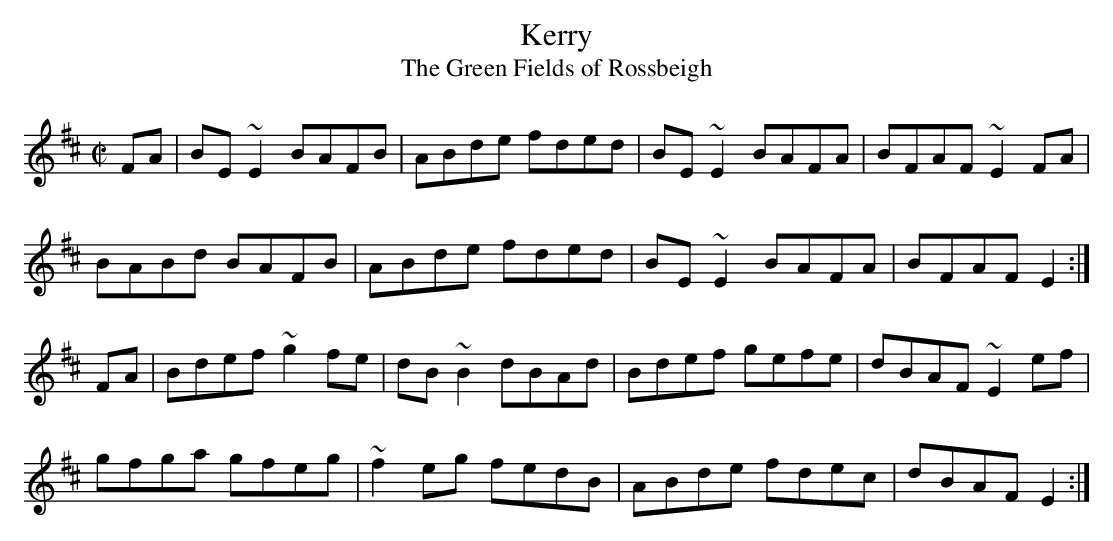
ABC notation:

X:1
T:Kerry
T:Green Fields of Rossbeigh, The
E:9
M:C|
K:EDor
FA|BE~E2 BAFB|ABde fded|BE~E2 BAFA|BFAF ~E2FA|
BABd BAFB|ABde fded|BE~E2 BAFA|BFAF E2:|
FA|Bdef ~g2 fe|dB~B2 dBAd|Bdef gefe|dBAF ~E2 ef|
gfga gfeg|~f2 eg fedB|ABde fdec|dBAF E2:|**
